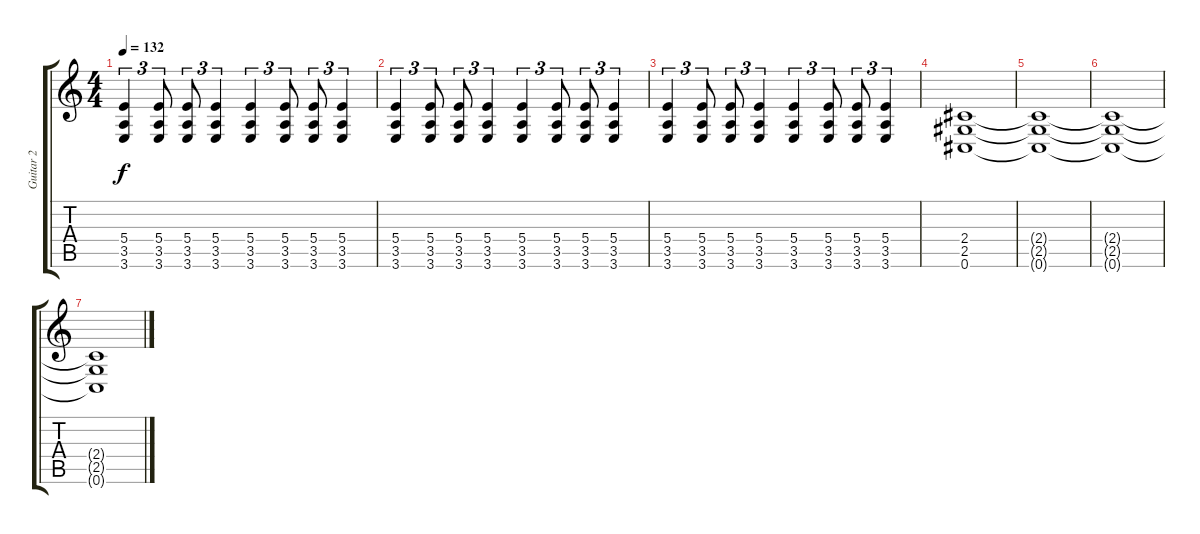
\track ("Guitar 2" "Guitar 2") {instrument distortionguitar}
\staff {score tabs}
\tuning (Db4 Ab3 E3 B2 Gb2 Db2) {hide}
\ts (4 4)
\tempo 132
\clef g2
\ks c
(5.4 3.5 3.6).4{tu (3 2) dy f} (5.4 3.5 3.6).8{tu (3 2)} (5.4 3.5 3.6).8{tu (3 2)} (5.4 3.5 3.6).4{tu (3 2)} (5.4 3.5 3.6).4{tu (3 2)} (5.4 3.5 3.6).8{tu (3 2)} (5.4 3.5 3.6).8{tu (3 2)} (5.4 3.5 3.6).4{tu (3 2)} |
(5.4 3.5 3.6).4{tu (3 2)} (5.4 3.5 3.6).8{tu (3 2)} (5.4 3.5 3.6).8{tu (3 2)} (5.4 3.5 3.6).4{tu (3 2)} (5.4 3.5 3.6).4{tu (3 2)} (5.4 3.5 3.6).8{tu (3 2)} (5.4 3.5 3.6).8{tu (3 2)} (5.4 3.5 3.6).4{tu (3 2)} |
(5.4 3.5 3.6).4{tu (3 2)} (5.4 3.5 3.6).8{tu (3 2)} (5.4 3.5 3.6).8{tu (3 2)} (5.4 3.5 3.6).4{tu (3 2)} (5.4 3.5 3.6).4{tu (3 2)} (5.4 3.5 3.6).8{tu (3 2)} (5.4 3.5 3.6).8{tu (3 2)} (5.4 3.5 3.6).4{tu (3 2)} |
(2.4 2.5 0.6).1 |
(2.4{t} 2.5{t} 0.6{t}).1 |
(2.4{t} 2.5{t} 0.6{t}).1 |
(2.4{t} 2.5{t} 0.6{t}).1
